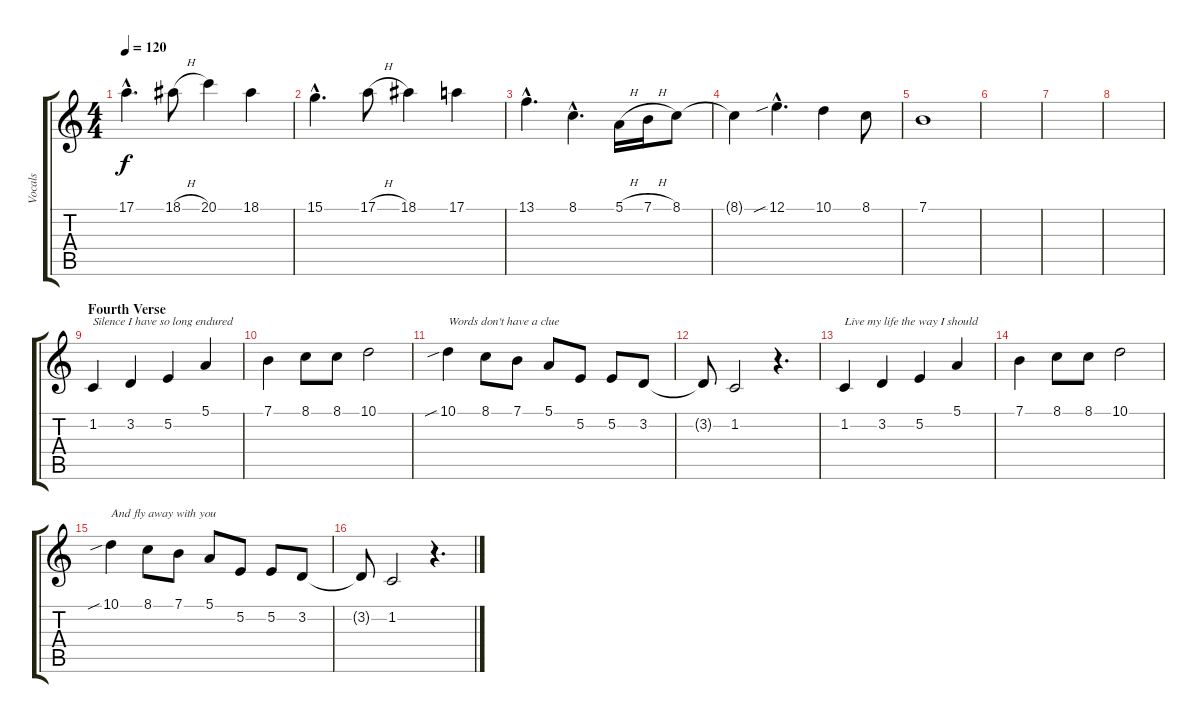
\track ("Vocals" "Vocals") {instrument voiceoohs}
\staff {score tabs}
\tuning (E4 B3 G3 D3 A2 E2) {hide}
\ts (4 4)
\tempo 120
\clef g2
\ks c
17.1{hac}.4{d dy f} 18.1{h}.8 20.1.4 18.1.4 |
15.1{hac}.4{d} 17.1{h}.8 18.1.4 17.1.4 |
13.1{hac}.4{d} 8.1{hac}.4{d} 5.1{h}.16 7.1{h}.16 8.1.8 |
8.1{t}.4 12.1{sib hac}.4{d} 10.1.4 8.1.8 |
7.1.1 |
|
|
|
\section ("" "Fourth Verse")
1.2.4{txt "Silence I have so long endured"} 3.2.4 5.2.4 5.1.4 |
7.1.4 8.1.8 8.1.8 10.1.2 |
10.1{sib}.4{txt "Words don't have a clue"} 8.1.8 7.1.8 5.1.8 5.2.8 5.2.8 3.2.8 |
3.2{t}.8 1.2.2 r.4{d} |
1.2.4{txt "Live my life the way I should"} 3.2.4 5.2.4 5.1.4 |
7.1.4 8.1.8 8.1.8 10.1.2 |
10.1{sib}.4{txt "And fly away with you"} 8.1.8 7.1.8 5.1.8 5.2.8 5.2.8 3.2.8 |
3.2{t}.8 1.2.2 r.4{d}
